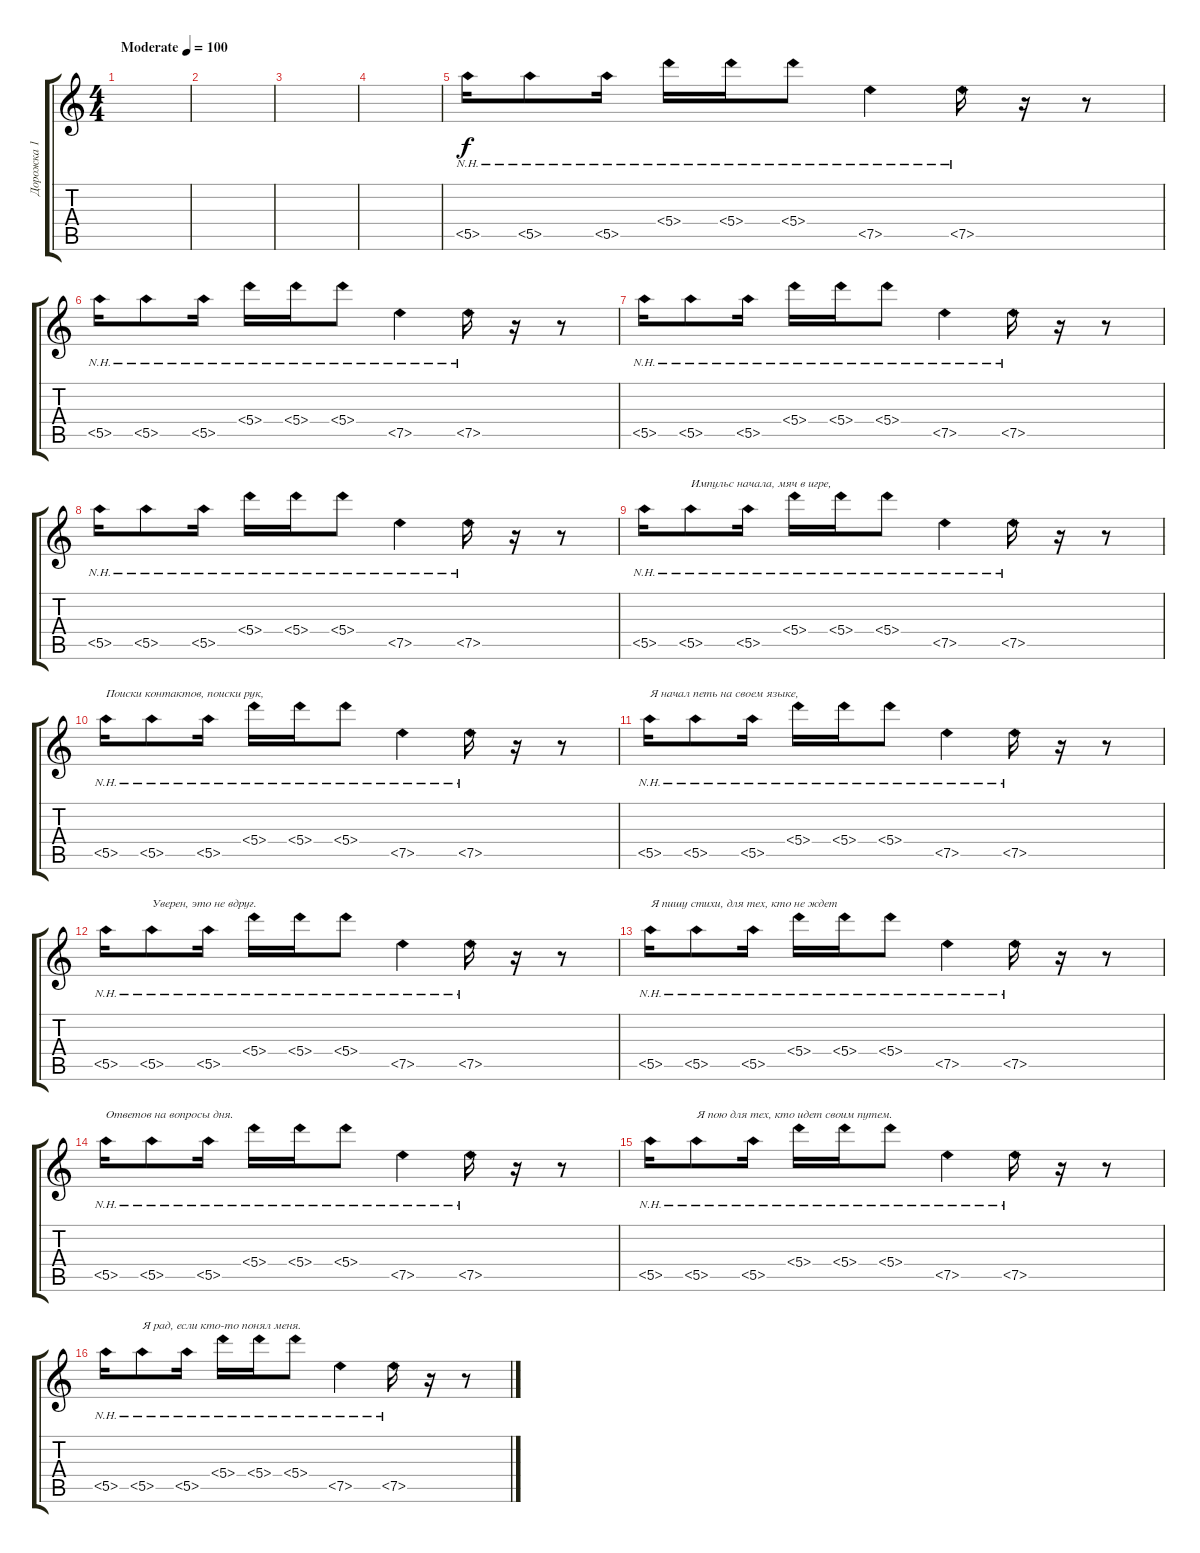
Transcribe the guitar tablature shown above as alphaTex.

\track ("Дорожка 1" "Дорожка 1") {instrument distortionguitar}
\staff {score tabs}
\tuning (E4 B3 G3 D3 A2 E2) {hide}
\ts (4 4)
\tempo (100 "Moderate")
\clef g2
\ks c
|
|
|
|
5.5{nh}.16 5.5{nh}.8 5.5{nh}.16 5.4{nh}.16 5.4{nh}.16 5.4{nh}.8 7.5{nh}.4 7.5{nh}.16 r.16 r.8 |
5.5{nh}.16 5.5{nh}.8 5.5{nh}.16 5.4{nh}.16 5.4{nh}.16 5.4{nh}.8 7.5{nh}.4 7.5{nh}.16 r.16 r.8 |
5.5{nh}.16 5.5{nh}.8 5.5{nh}.16 5.4{nh}.16 5.4{nh}.16 5.4{nh}.8 7.5{nh}.4 7.5{nh}.16 r.16 r.8 |
5.5{nh}.16 5.5{nh}.8 5.5{nh}.16 5.4{nh}.16 5.4{nh}.16 5.4{nh}.8 7.5{nh}.4 7.5{nh}.16 r.16 r.8 |
5.5{nh}.16 5.5{nh}.8{txt "Импульс начала, мяч в игре,"} 5.5{nh}.16 5.4{nh}.16 5.4{nh}.16 5.4{nh}.8 7.5{nh}.4 7.5{nh}.16 r.16 r.8 |
5.5{nh}.16{txt "Поиски контактов, поиски рук,"} 5.5{nh}.8 5.5{nh}.16 5.4{nh}.16 5.4{nh}.16 5.4{nh}.8 7.5{nh}.4 7.5{nh}.16 r.16 r.8 |
5.5{nh}.16{txt "Я начал петь на своем языке,"} 5.5{nh}.8 5.5{nh}.16 5.4{nh}.16 5.4{nh}.16 5.4{nh}.8 7.5{nh}.4 7.5{nh}.16 r.16 r.8 |
5.5{nh}.16 5.5{nh}.8{txt "Уверен, это не вдруг."} 5.5{nh}.16 5.4{nh}.16 5.4{nh}.16 5.4{nh}.8 7.5{nh}.4 7.5{nh}.16 r.16 r.8 |
5.5{nh}.16{txt "Я пишу стихи, для тех, кто не ждет"} 5.5{nh}.8 5.5{nh}.16 5.4{nh}.16 5.4{nh}.16 5.4{nh}.8 7.5{nh}.4 7.5{nh}.16 r.16 r.8 |
5.5{nh}.16{txt "Ответов на вопросы дня."} 5.5{nh}.8 5.5{nh}.16 5.4{nh}.16 5.4{nh}.16 5.4{nh}.8 7.5{nh}.4 7.5{nh}.16 r.16 r.8 |
5.5{nh}.16 5.5{nh}.8{txt "Я пою для тех, кто идет своим путем."} 5.5{nh}.16 5.4{nh}.16 5.4{nh}.16 5.4{nh}.8 7.5{nh}.4 7.5{nh}.16 r.16 r.8 |
5.5{nh}.16 5.5{nh}.8{txt "Я рад, если кто-то понял меня."} 5.5{nh}.16 5.4{nh}.16 5.4{nh}.16 5.4{nh}.8 7.5{nh}.4 7.5{nh}.16 r.16 r.8
